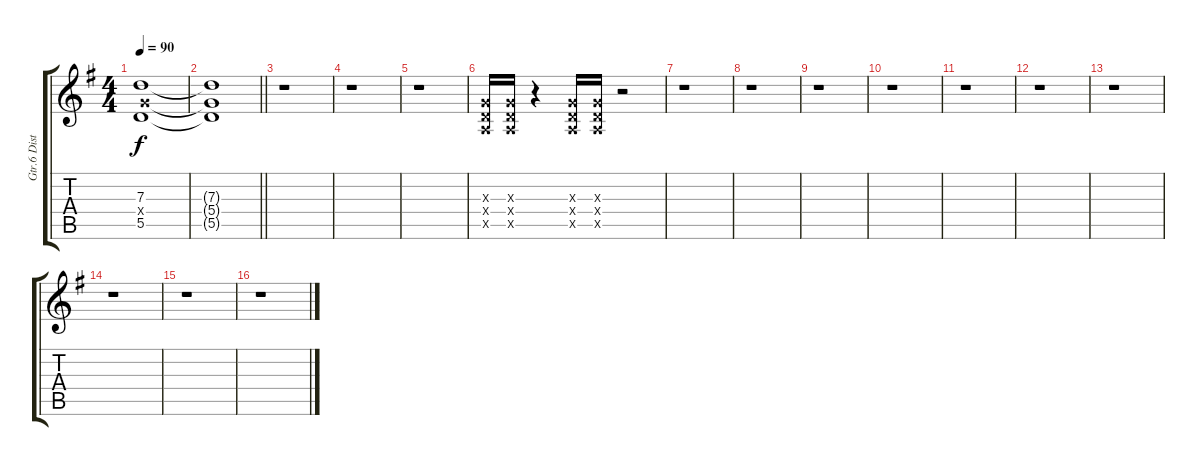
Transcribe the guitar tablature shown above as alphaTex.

\track ("Gtr.6 Dist." "Gtr.6 Dist") {instrument distortionguitar}
\staff {score tabs}
\tuning (E4 B3 G3 D3 A2 E2) {hide}
\ts (4 4)
\tempo 90
\clef g2
\ks g
(7.3 5.4{x} 5.5).1{dy f} |
\barLineRight lightlight
(7.3{t} 5.4{t} 5.5{t}).1 |
r.1 |
r.1 |
r.1 |
(0.3{x} 0.4{x} 0.5{x}).16 (0.3{x} 0.4{x} 0.5{x}).16 r.4 (0.3{x} 0.4{x} 0.5{x}).16 (0.3{x} 0.4{x} 0.5{x}).16 r.2 |
r.1 |
r.1 |
r.1 |
r.1 |
r.1 |
r.1 |
r.1 |
r.1 |
r.1 |
r.1
